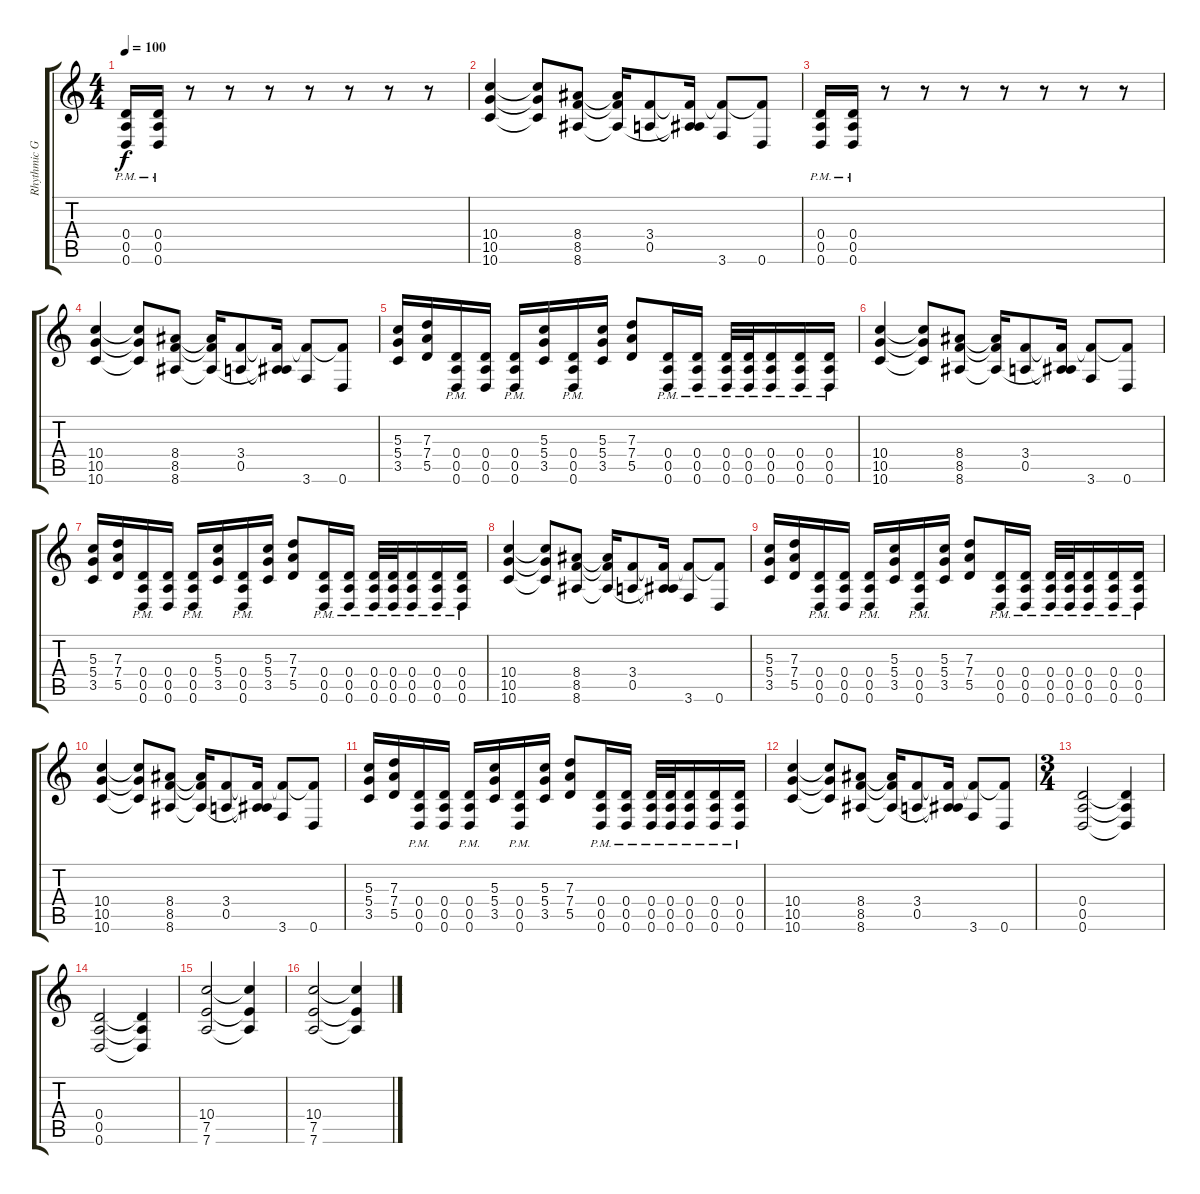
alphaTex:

\track ("Rhythmic Guitar" "Rhythmic G") {instrument distortionguitar}
\staff {score tabs}
\tuning (E4 B3 G3 D3 A2 D2) {hide}
\ts (4 4)
\tempo 100
\clef g2
\ks c
(0.4{pm} 0.5{pm} 0.6{pm}).16{dy f} (0.4{pm} 0.5{pm} 0.6{pm}).16 r.8 r.8 r.8 r.8 r.8 r.8 r.8 |
(10.4 10.5 10.6).4 (10.4{t} 10.5{t} 10.6{t}).8 (8.4 8.5 8.6).8 (8.4{t} 8.5{t} 8.6{t}).16 (3.4 0.5).8 (3.4{t} 0.5{t} 8.6{t}).16 (3.4{t} 3.6).8 (3.4{t} 0.6).8 |
(0.4{pm} 0.5{pm} 0.6{pm}).16 (0.4{pm} 0.5{pm} 0.6{pm}).16 r.8 r.8 r.8 r.8 r.8 r.8 r.8 |
(10.4 10.5 10.6).4 (10.4{t} 10.5{t} 10.6{t}).8 (8.4 8.5 8.6).8 (8.4{t} 8.5{t} 8.6{t}).16 (3.4 0.5).8 (3.4{t} 0.5{t} 8.6{t}).16 (3.4{t} 3.6).8 (3.4{t} 0.6).8 |
(5.3 5.4 3.5).16 (7.3 7.4 5.5).16 (0.4{pm} 0.5{pm} 0.6{pm}).16 (0.4 0.5 0.6).16 (0.4{pm} 0.5{pm} 0.6{pm}).16 (5.3 5.4 3.5).16 (0.4{pm} 0.5{pm} 0.6{pm}).16 (5.3 5.4 3.5).16 (7.3 7.4 5.5).8 (0.4{pm} 0.5{pm} 0.6{pm}).16 (0.4{pm} 0.5{pm} 0.6{pm}).16 (0.4{pm} 0.5{pm} 0.6{pm}).32 (0.4{pm} 0.5{pm} 0.6{pm}).32 (0.4{pm} 0.5{pm} 0.6{pm}).16 (0.4{pm} 0.5{pm} 0.6{pm}).16 (0.4{pm} 0.5{pm} 0.6{pm}).16 |
(10.4 10.5 10.6).4 (10.4{t} 10.5{t} 10.6{t}).8 (8.4 8.5 8.6).8 (8.4{t} 8.5{t} 8.6{t}).16 (3.4 0.5).8 (3.4{t} 0.5{t} 8.6{t}).16 (3.4{t} 3.6).8 (3.4{t} 0.6).8 |
(5.3 5.4 3.5).16 (7.3 7.4 5.5).16 (0.4{pm} 0.5{pm} 0.6{pm}).16 (0.4 0.5 0.6).16 (0.4{pm} 0.5{pm} 0.6{pm}).16 (5.3 5.4 3.5).16 (0.4{pm} 0.5{pm} 0.6{pm}).16 (5.3 5.4 3.5).16 (7.3 7.4 5.5).8 (0.4{pm} 0.5{pm} 0.6{pm}).16 (0.4{pm} 0.5{pm} 0.6{pm}).16 (0.4{pm} 0.5{pm} 0.6{pm}).32 (0.4{pm} 0.5{pm} 0.6{pm}).32 (0.4{pm} 0.5{pm} 0.6{pm}).16 (0.4{pm} 0.5{pm} 0.6{pm}).16 (0.4{pm} 0.5{pm} 0.6{pm}).16 |
(10.4 10.5 10.6).4 (10.4{t} 10.5{t} 10.6{t}).8 (8.4 8.5 8.6).8 (8.4{t} 8.5{t} 8.6{t}).16 (3.4 0.5).8 (3.4{t} 0.5{t} 8.6{t}).16 (3.4{t} 3.6).8 (3.4{t} 0.6).8 |
(5.3 5.4 3.5).16 (7.3 7.4 5.5).16 (0.4{pm} 0.5{pm} 0.6{pm}).16 (0.4 0.5 0.6).16 (0.4{pm} 0.5{pm} 0.6{pm}).16 (5.3 5.4 3.5).16 (0.4{pm} 0.5{pm} 0.6{pm}).16 (5.3 5.4 3.5).16 (7.3 7.4 5.5).8 (0.4{pm} 0.5{pm} 0.6{pm}).16 (0.4{pm} 0.5{pm} 0.6{pm}).16 (0.4{pm} 0.5{pm} 0.6{pm}).32 (0.4{pm} 0.5{pm} 0.6{pm}).32 (0.4{pm} 0.5{pm} 0.6{pm}).16 (0.4{pm} 0.5{pm} 0.6{pm}).16 (0.4{pm} 0.5{pm} 0.6{pm}).16 |
(10.4 10.5 10.6).4 (10.4{t} 10.5{t} 10.6{t}).8 (8.4 8.5 8.6).8 (8.4{t} 8.5{t} 8.6{t}).16 (3.4 0.5).8 (3.4{t} 0.5{t} 8.6{t}).16 (3.4{t} 3.6).8 (3.4{t} 0.6).8 |
(5.3 5.4 3.5).16 (7.3 7.4 5.5).16 (0.4{pm} 0.5{pm} 0.6{pm}).16 (0.4 0.5 0.6).16 (0.4{pm} 0.5{pm} 0.6{pm}).16 (5.3 5.4 3.5).16 (0.4{pm} 0.5{pm} 0.6{pm}).16 (5.3 5.4 3.5).16 (7.3 7.4 5.5).8 (0.4{pm} 0.5{pm} 0.6{pm}).16 (0.4{pm} 0.5{pm} 0.6{pm}).16 (0.4{pm} 0.5{pm} 0.6{pm}).32 (0.4{pm} 0.5{pm} 0.6{pm}).32 (0.4{pm} 0.5{pm} 0.6{pm}).16 (0.4{pm} 0.5{pm} 0.6{pm}).16 (0.4{pm} 0.5{pm} 0.6{pm}).16 |
(10.4 10.5 10.6).4 (10.4{t} 10.5{t} 10.6{t}).8 (8.4 8.5 8.6).8 (8.4{t} 8.5{t} 8.6{t}).16 (3.4 0.5).8 (3.4{t} 0.5{t} 8.6{t}).16 (3.4{t} 3.6).8 (3.4{t} 0.6).8 |
\ts (3 4)
(0.4 0.5 0.6).2 (0.4{t} 0.5{t} 0.6{t}).4 |
(0.4 0.5 0.6).2 (0.4{t} 0.5{t} 0.6{t}).4 |
(10.4 7.5 7.6).2 (10.4{t} 7.5{t} 7.6{t}).4 |
(10.4 7.5 7.6).2 (10.4{t} 7.5{t} 7.6{t}).4
